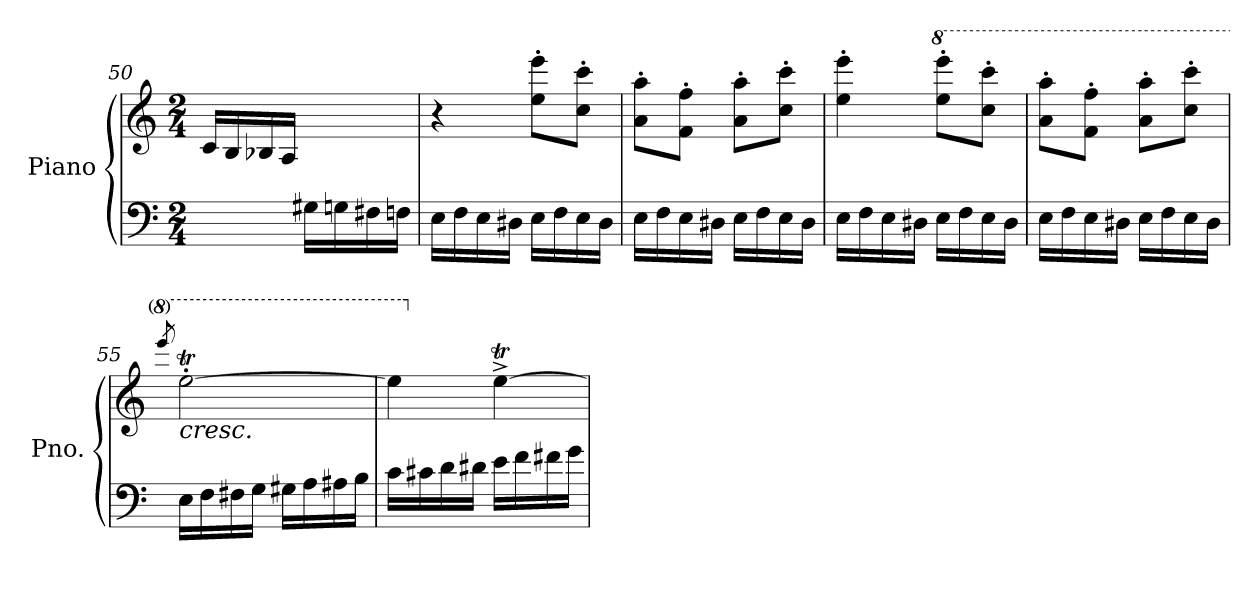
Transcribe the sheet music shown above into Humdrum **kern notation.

**kern	**kern
*part1	*part1
*staff2	*staff1
*I"Piano	*
*I'Pno.	*
*clefF4	*clefG2
*k[]	*k[]
*M2/4	*M2/4
=50	=50
4ryy	16c/LL
.	16B/
.	16B-X/
.	16A/JJ
16G#X\LL	4ryy
16Gn\	.
16F#X\	.
16Fn\JJ	.
=51	=51
16E\LL	4r
16F\	.
16E\	.
16D#X\JJ	.
16E\LL	8ee\' 8eee\'L
16F\	.
16E\	8cc\' 8ccc\'J
16D#\JJ	.
=52	=52
16E\LL	8a\' 8aa\'L
16F\	.
16E\	8f\' 8ff\'J
16D#X\JJ	.
16E\LL	8a\' 8aa\'L
16F\	.
16E\	8cc\' 8ccc\'J
16D#\JJ	.
!!LO:LB:g=z
=53	=53
16E\LL	4ee\' 4eee\'
16F\	.
16E\	.
16D#X\JJ	.
*	*8va
16E\LL	8eee\' 8eeee\'L
16F\	.
16E\	8ccc\' 8cccc\'J
16D#\JJ	.
=54	=54
16E\LL	8aa\' 8aaa\'L
16F\	.
16E\	8ff\' 8fff\'J
16D#X\JJ	.
16E\LL	8aa\' 8aaa\'L
16F\	.
16E\	8ccc\' 8cccc\'J
16D#\JJ	.
=55	=55
.	8qeeee/
!	!LO:TX:b:i:t=cresc.
16E\LL	[2eeet'\
16F\	.
16F#X\	.
16G\JJ	.
16G#X\LL	.
16A\	.
16A#X\	.
16B\JJ	.
=56	=56
16c\LL	4eeeTTT\]
16c#X\	.
16d\	.
16d#X\JJ	.
*	*X8va
16e\LL	[4eet^\
16f\	.
16f#X\	.
16g\JJ	.
=	=
*-	*-
